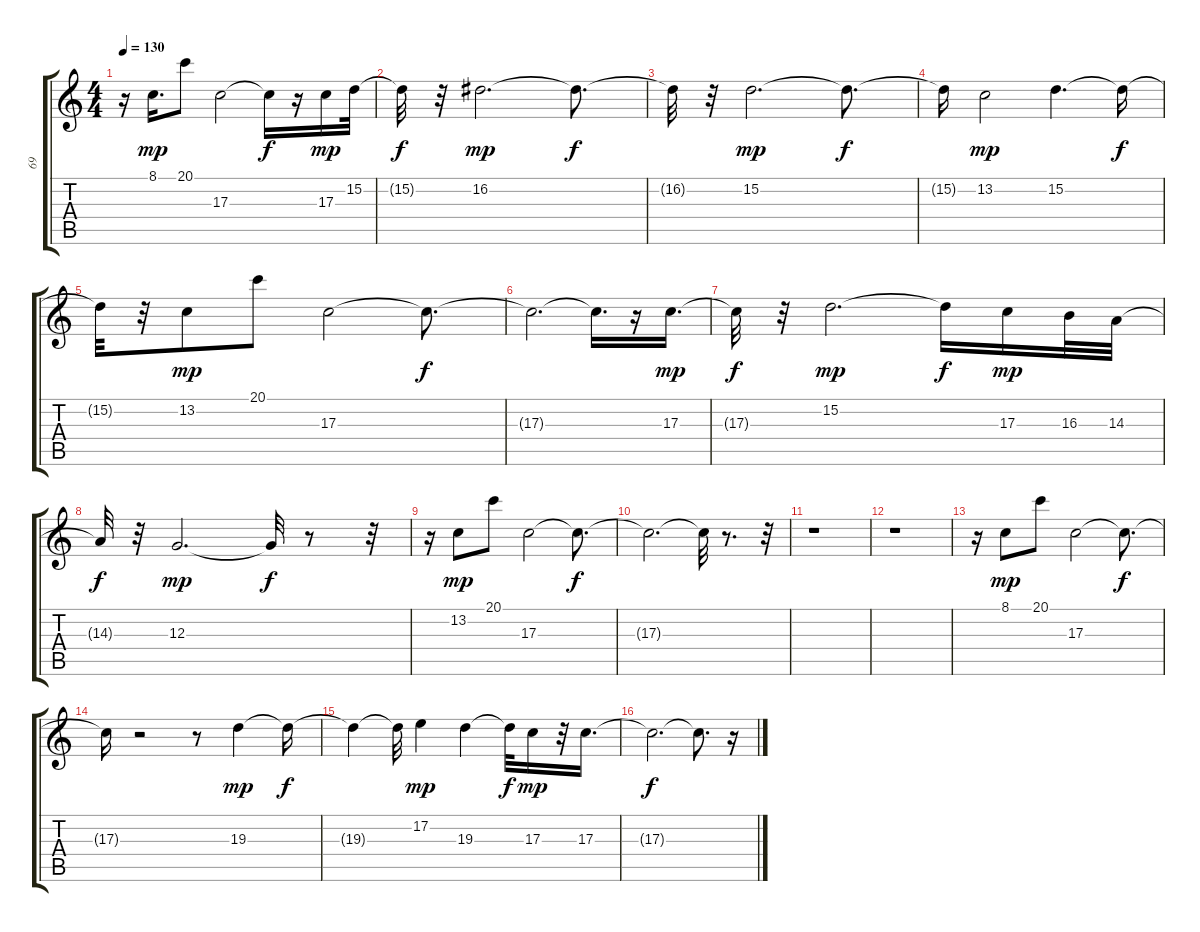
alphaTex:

\track ("69" "69") {instrument lead2sawtooth}
\staff {score tabs}
\tuning (E4 B3 G3 D3 A2 E2) {hide}
\ts (4 4)
\tempo 130
\clef g2
\ks c
r.16{dy f} 8.1.16{d dy mp} 20.1.8 17.3.2 17.3{t}.16{dy f} r.16 17.3.16{dy mp} 15.2.32 |
15.2{t}.32{dy f} r.32 16.2.2{d dy mp} 16.2{t}.8{d dy f} |
16.2{t}.32 r.32 15.2.2{d dy mp} 15.2{t}.8{d dy f} |
15.2{t}.16 13.2.2{dy mp} 15.2.4{d} 15.2{t}.16{dy f} |
15.2{t}.32 r.32 13.2.8{dy mp} 20.1.8 17.3.2 17.3{t}.8{d dy f} |
17.3{t}.2{d} 17.3{t}.16{d} r.16 17.3.16{d dy mp} |
17.3{t}.32{dy f} r.32 15.2.2{d dy mp} 15.2{t}.16{dy f} 17.3.16{dy mp} 16.3.32 14.3.32 |
14.3{t}.32{dy f} r.32 12.3.2{d dy mp} 12.3{t}.32{dy f} r.8 r.32 |
r.16 13.2.8{dy mp} 20.1.8 17.3.2 17.3{t}.8{d dy f} |
17.3{t}.2{d} 17.3{t}.32 r.8{d} r.32 |
r.1 |
r.1 |
r.16 8.1.8{dy mp} 20.1.8 17.3.2 17.3{t}.8{d dy f} |
17.3{t}.16 r.2 r.8 19.3.4{dy mp} 19.3{t}.16{dy f} |
19.3{t}.4 19.3{t}.32 17.2.4{dy mp} 19.3.4 19.3{t}.32{dy f} 17.3.16{dy mp} r.32 17.3.16{d} |
17.3{t}.2{d dy f} 17.3{t}.8{d} r.16
